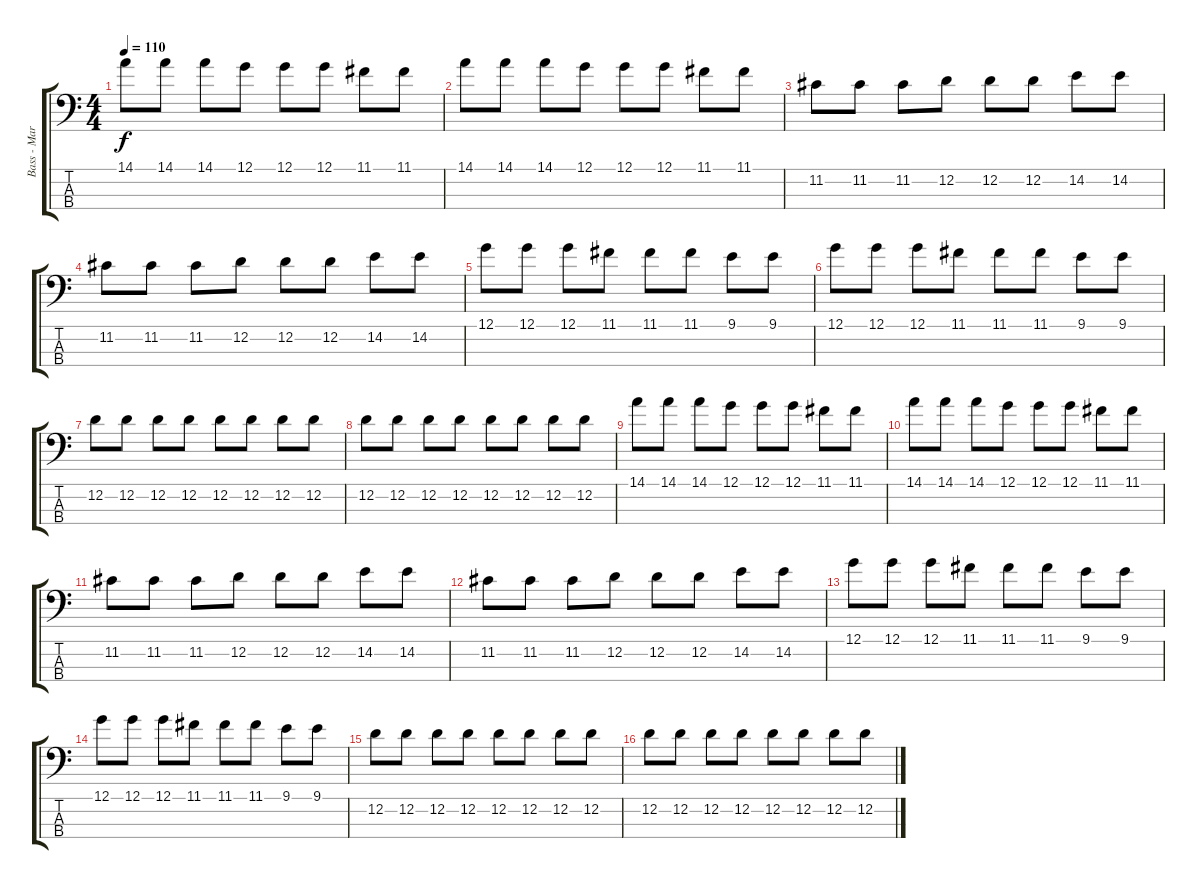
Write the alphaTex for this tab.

\track ("Bass - Mark" "Bass - Mar") {instrument electricbasspick}
\staff {score tabs}
\tuning (G2 D2 A1 E1) {hide}
\ts (4 4)
\tempo 110
\tempo 140
\tempo 110
\clef f4
\ks c
14.1.8{dy f instrument electricbasspick} 14.1.8 14.1.8 12.1.8 12.1.8 12.1.8 11.1.8 11.1.8 |
14.1.8 14.1.8 14.1.8 12.1.8 12.1.8 12.1.8 11.1.8 11.1.8 |
11.2.8 11.2.8 11.2.8 12.2.8 12.2.8 12.2.8 14.2.8 14.2.8 |
11.2.8 11.2.8 11.2.8 12.2.8 12.2.8 12.2.8 14.2.8 14.2.8 |
12.1.8 12.1.8 12.1.8 11.1.8 11.1.8 11.1.8 9.1.8 9.1.8 |
12.1.8 12.1.8 12.1.8 11.1.8 11.1.8 11.1.8 9.1.8 9.1.8 |
12.2.8 12.2.8 12.2.8 12.2.8 12.2.8 12.2.8 12.2.8 12.2.8 |
12.2.8 12.2.8 12.2.8 12.2.8 12.2.8 12.2.8 12.2.8 12.2.8 |
14.1.8 14.1.8 14.1.8 12.1.8 12.1.8 12.1.8 11.1.8 11.1.8 |
14.1.8 14.1.8 14.1.8 12.1.8 12.1.8 12.1.8 11.1.8 11.1.8 |
11.2.8 11.2.8 11.2.8 12.2.8 12.2.8 12.2.8 14.2.8 14.2.8 |
11.2.8 11.2.8 11.2.8 12.2.8 12.2.8 12.2.8 14.2.8 14.2.8 |
12.1.8 12.1.8 12.1.8 11.1.8 11.1.8 11.1.8 9.1.8 9.1.8 |
12.1.8 12.1.8 12.1.8 11.1.8 11.1.8 11.1.8 9.1.8 9.1.8 |
12.2.8 12.2.8 12.2.8 12.2.8 12.2.8 12.2.8 12.2.8 12.2.8 |
12.2.8 12.2.8 12.2.8 12.2.8 12.2.8 12.2.8 12.2.8 12.2.8
